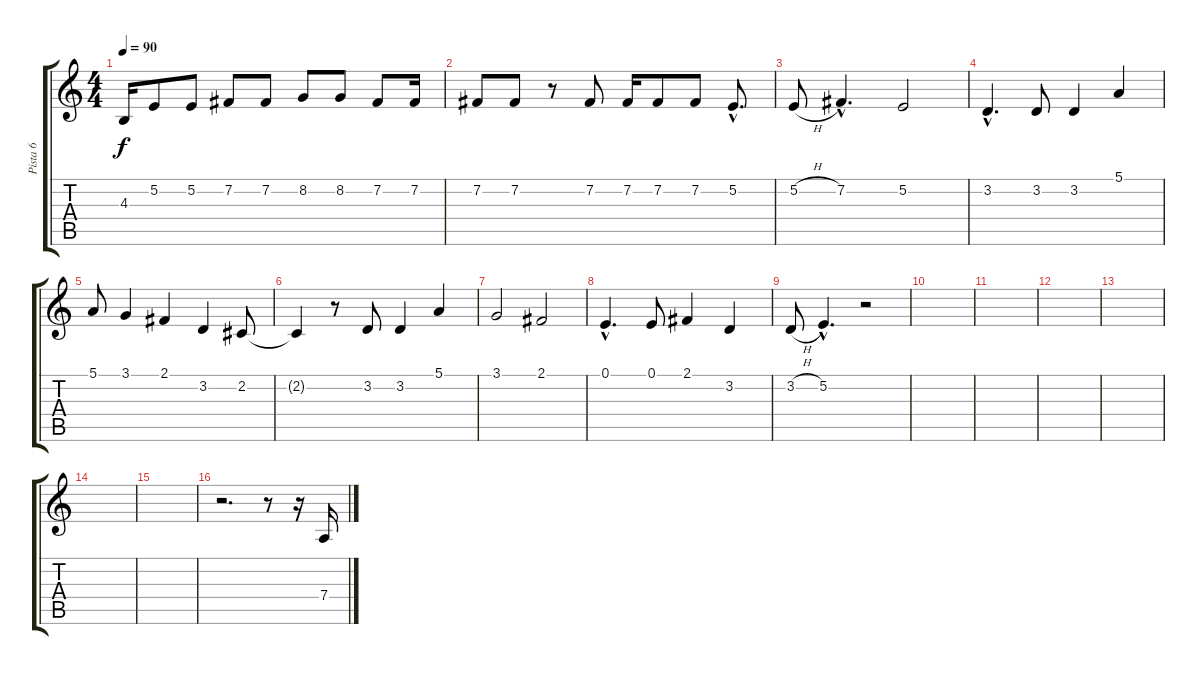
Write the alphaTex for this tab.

\track ("Pista 6" "Pista 6") {instrument clarinet}
\staff {score tabs}
\tuning (E4 B3 G3 D3 A2 E2) {hide}
\ts (4 4)
\tempo 90
\clef g2
\ks c
4.3.16{dy f} 5.2.8 5.2.8 7.2.8 7.2.8 8.2.8 8.2.8 7.2.8 7.2.16 |
7.2.8 7.2.8 r.8 7.2.8 7.2.16 7.2.8 7.2.8 5.2{hac}.8{d} |
5.2{h}.8 7.2{hac}.4{d} 5.2.2 |
3.2{hac}.4{d} 3.2.8 3.2.4 5.1.4 |
5.1.8 3.1.4 2.1.4 3.2.4 2.2.8 |
2.2{t}.4 r.8 3.2.8 3.2.4 5.1.4 |
3.1.2 2.1.2 |
0.1{hac}.4{d} 0.1.8 2.1.4 3.2.4 |
3.2{h}.8 5.2{hac}.4{d} r.2 |
|
|
|
|
|
|
r.2{d} r.8 r.16 7.4.16
